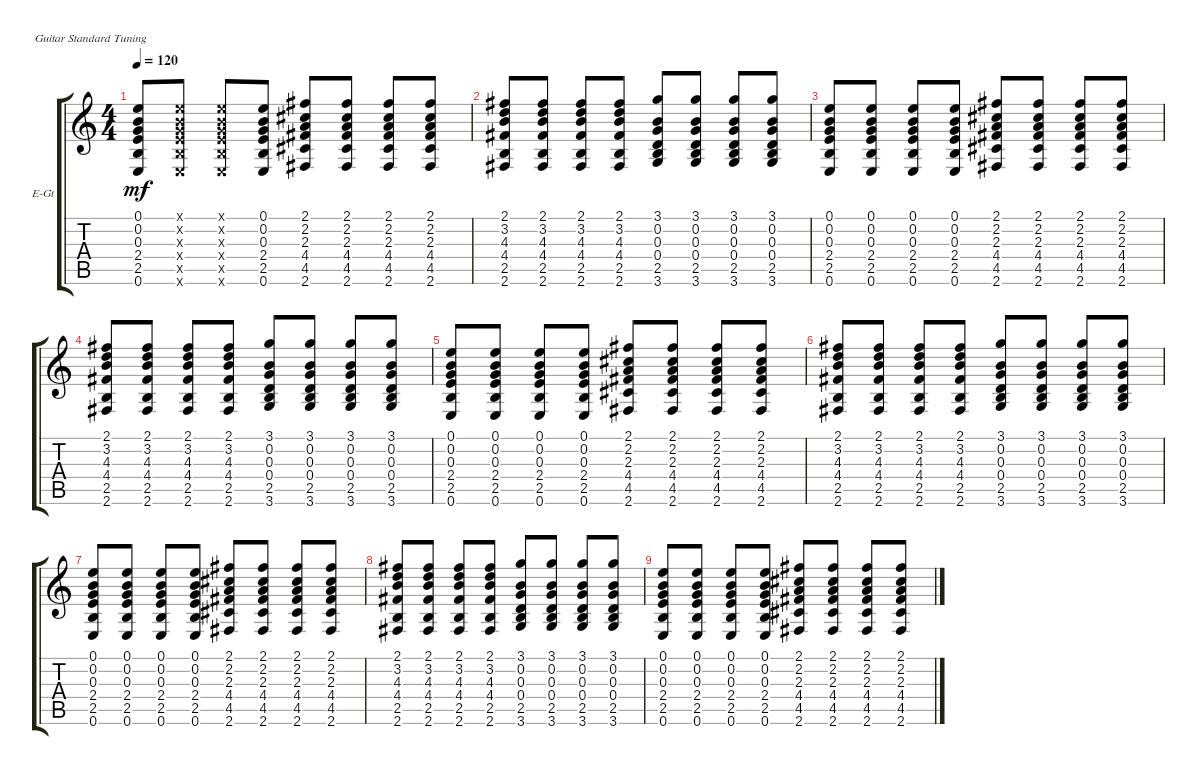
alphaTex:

\bracketExtendMode groupsimilarinstruments
\firstSystemTrackNameOrientation horizontal
\otherSystemsTrackNameOrientation horizontal
\track ("Electric Guitar 1" "E-Gt") {solo instrument distortionguitar}
\staff {score tabs}
\tuning (E4 B3 G3 D3 A2 E2)
\ts (4 4)
\tempo 120
\clef g2
\ks c
(0.6 2.5 2.4 0.3 0.2 0.1).8{dy mf} (0.6{x} 2.5{x} 2.4{x} 0.3{x} 0.2{x} 0.1{x}).8 (0.1{x} 0.2{x} 0.3{x} 2.4{x} 2.5{x} 0.6{x}).8 (0.1 0.2 0.3 2.4 2.5 0.6).8 (2.6 4.5 4.4 2.3 2.2 2.1).8 (2.1 2.2 2.3 4.4 4.5 2.6).8 (2.6 4.5 4.4 2.3 2.2 2.1).8 (2.1 2.2 2.3 4.4 4.5 2.6).8 |
(2.6 2.5 4.4 4.3 3.2 2.1).8 (2.6 2.5 4.4 4.3 3.2 2.1).8 (2.6 2.5 4.4 4.3 3.2 2.1).8 (2.6 2.5 4.4 4.3 3.2 2.1).8 (3.6 2.5 0.4 0.3 0.2 3.1).8 (3.6 2.5 0.4 0.3 0.2 3.1).8 (3.6 2.5 0.4 0.3 0.2 3.1).8 (3.6 2.5 0.4 0.3 0.2 3.1).8 |
(0.6 2.5 2.4 0.3 0.2 0.1).8 (0.6 2.5 2.4 0.3 0.2 0.1).8 (0.1 0.2 0.3 2.4 2.5 0.6).8 (0.1 0.2 0.3 2.4 2.5 0.6).8 (2.6 4.5 4.4 2.3 2.2 2.1).8 (2.1 2.2 2.3 4.4 4.5 2.6).8 (2.6 4.5 4.4 2.3 2.2 2.1).8 (2.1 2.2 2.3 4.4 4.5 2.6).8 |
(2.6 2.5 4.4 4.3 3.2 2.1).8 (2.6 2.5 4.4 4.3 3.2 2.1).8 (2.6 2.5 4.4 4.3 3.2 2.1).8 (2.6 2.5 4.4 4.3 3.2 2.1).8 (3.6 2.5 0.4 0.3 0.2 3.1).8 (3.6 2.5 0.4 0.3 0.2 3.1).8 (3.6 2.5 0.4 0.3 0.2 3.1).8 (3.6 2.5 0.4 0.3 0.2 3.1).8 |
(0.6 2.5 2.4 0.3 0.2 0.1).8 (0.6 2.5 2.4 0.3 0.2 0.1).8 (0.1 0.2 0.3 2.4 2.5 0.6).8 (0.1 0.2 0.3 2.4 2.5 0.6).8 (2.6 4.5 4.4 2.3 2.2 2.1).8 (2.1 2.2 2.3 4.4 4.5 2.6).8 (2.6 4.5 4.4 2.3 2.2 2.1).8 (2.1 2.2 2.3 4.4 4.5 2.6).8 |
(2.6 2.5 4.4 4.3 3.2 2.1).8 (2.6 2.5 4.4 4.3 3.2 2.1).8 (2.6 2.5 4.4 4.3 3.2 2.1).8 (2.6 2.5 4.4 4.3 3.2 2.1).8 (3.6 2.5 0.4 0.3 0.2 3.1).8 (3.6 2.5 0.4 0.3 0.2 3.1).8 (3.6 2.5 0.4 0.3 0.2 3.1).8 (3.6 2.5 0.4 0.3 0.2 3.1).8 |
(0.6 2.5 2.4 0.3 0.2 0.1).8 (0.6 2.5 2.4 0.3 0.2 0.1).8 (0.1 0.2 0.3 2.4 2.5 0.6).8 (0.1 0.2 0.3 2.4 2.5 0.6).8 (2.6 4.5 4.4 2.3 2.2 2.1).8 (2.1 2.2 2.3 4.4 4.5 2.6).8 (2.6 4.5 4.4 2.3 2.2 2.1).8 (2.1 2.2 2.3 4.4 4.5 2.6).8 |
(2.6 2.5 4.4 4.3 3.2 2.1).8 (2.6 2.5 4.4 4.3 3.2 2.1).8 (2.6 2.5 4.4 4.3 3.2 2.1).8 (2.6 2.5 4.4 4.3 3.2 2.1).8 (3.6 2.5 0.4 0.3 0.2 3.1).8 (3.6 2.5 0.4 0.3 0.2 3.1).8 (3.6 2.5 0.4 0.3 0.2 3.1).8 (3.6 2.5 0.4 0.3 0.2 3.1).8 |
(0.6 2.5 2.4 0.3 0.2 0.1).8 (0.6 2.5 2.4 0.3 0.2 0.1).8 (0.1 0.2 0.3 2.4 2.5 0.6).8 (0.1 0.2 0.3 2.4 2.5 0.6).8 (2.6 4.5 4.4 2.3 2.2 2.1).8 (2.1 2.2 2.3 4.4 4.5 2.6).8 (2.6 4.5 4.4 2.3 2.2 2.1).8 (2.1 2.2 2.3 4.4 4.5 2.6).8
